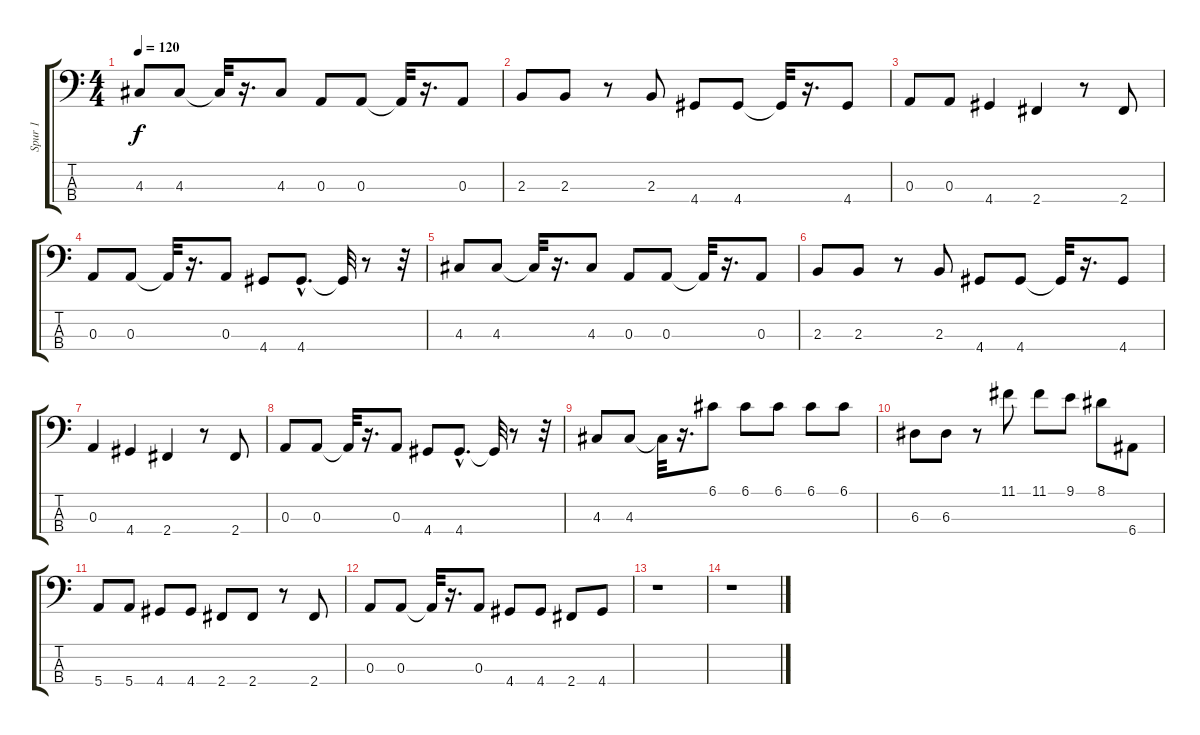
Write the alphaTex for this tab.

\track ("Spur 1" "Spur 1") {instrument electricbassfinger}
\staff {score tabs}
\tuning (G2 D2 A1 E1) {hide}
\ts (4 4)
\tempo 120
\clef f4
\ks c
4.3.8{dy f} 4.3.8 4.3{t}.32 r.16{d} 4.3.8 0.3.8 0.3.8 0.3{t}.32 r.16{d} 0.3.8 |
2.3.8 2.3.8 r.8 2.3.8 4.4.8 4.4.8 4.4{t}.32 r.16{d} 4.4.8 |
0.3.8 0.3.8 4.4.4 2.4.4 r.8 2.4.8 |
0.3.8 0.3.8 0.3{t}.32 r.16{d} 0.3.8 4.4.8 4.4{hac}.8{d} 4.4{t}.32 r.8 r.32 |
4.3.8 4.3.8 4.3{t}.32 r.16{d} 4.3.8 0.3.8 0.3.8 0.3{t}.32 r.16{d} 0.3.8 |
2.3.8 2.3.8 r.8 2.3.8 4.4.8 4.4.8 4.4{t}.32 r.16{d} 4.4.8 |
0.3.4 4.4.4 2.4.4 r.8 2.4.8 |
0.3.8 0.3.8 0.3{t}.32 r.16{d} 0.3.8 4.4.8 4.4{hac}.8{d} 4.4{t}.32 r.8 r.32 |
4.3.8 4.3.8 4.3{t}.32 r.16{d} 6.1.8 6.1.8 6.1.8 6.1.8 6.1.8 |
6.3.8 6.3.8 r.8 11.1.8 11.1.8 9.1.8 8.1.8 6.4.8 |
5.4.8 5.4.8 4.4.8 4.4.8 2.4.8 2.4.8 r.8 2.4.8 |
0.3.8 0.3.8 0.3{t}.32 r.16{d} 0.3.8 4.4.8 4.4.8 2.4.8 4.4.8 |
r.1 |
r.1
